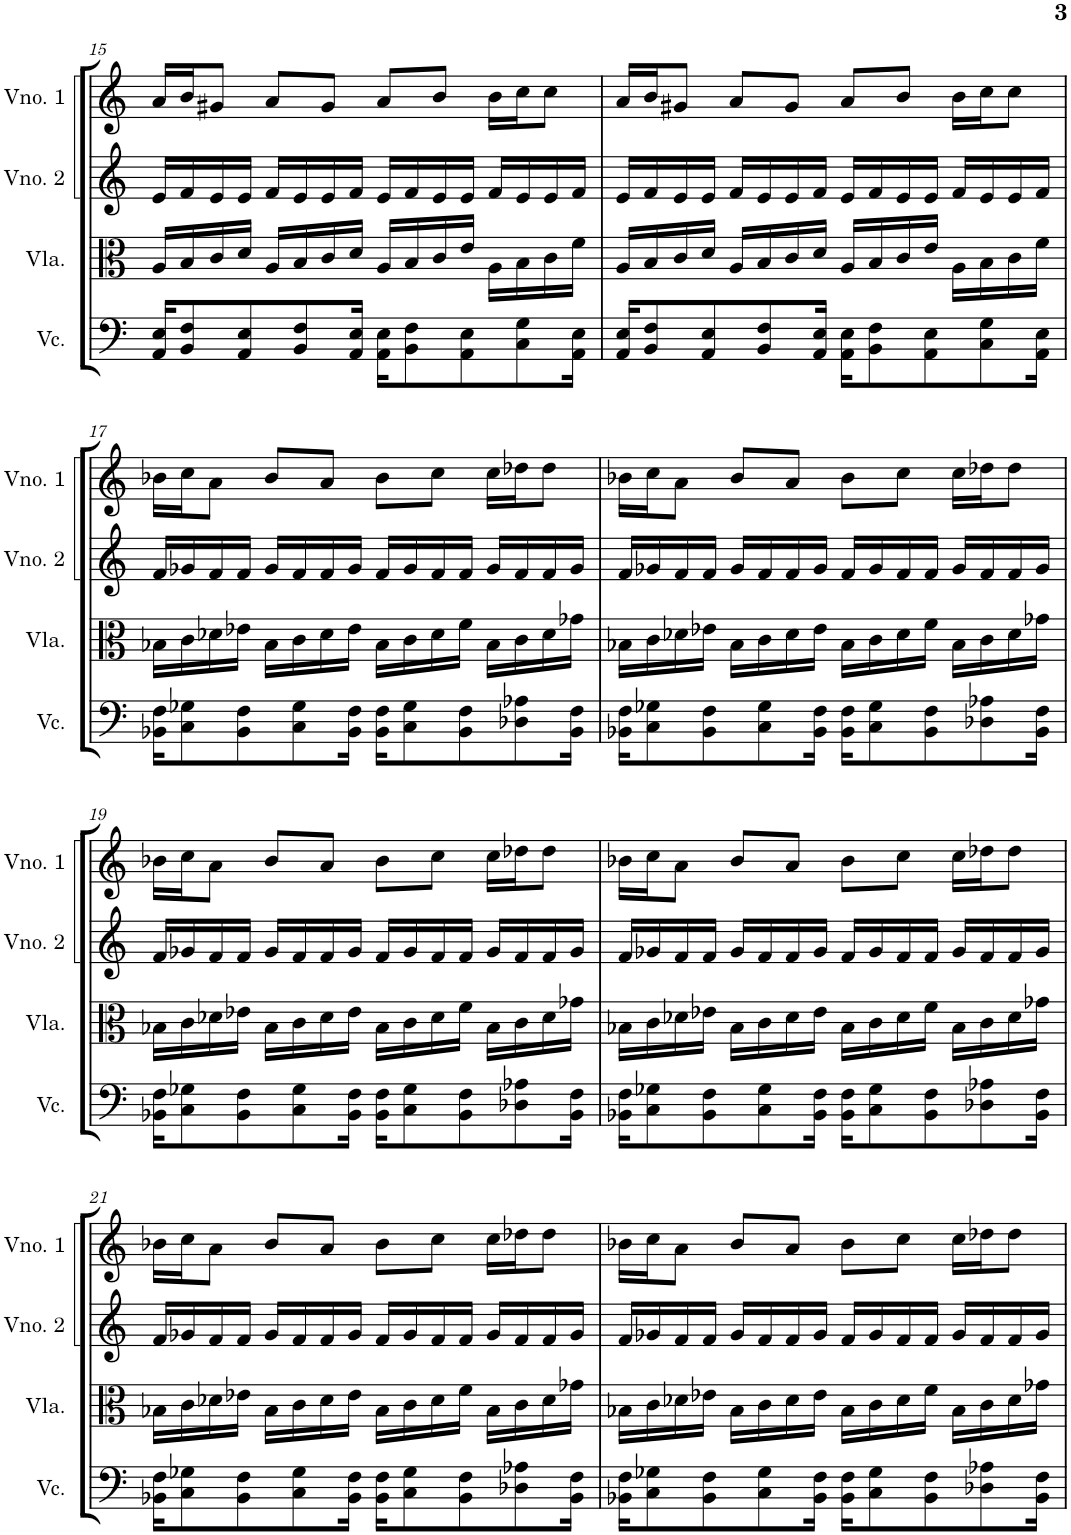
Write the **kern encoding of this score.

**kern	**kern	**kern	**kern
*part4	*part3	*part2	*part1
*staff4	*staff3	*staff2	*staff1
*I"Violoncelo	*I"Viola	*I"Violino 2	*I"Violino 1
*I'Vc.	*I'Vla.	*I'Vno. 2	*I'Vno. 1
!!LO:PB:g=z
*clefF4	*clefC3	*clefG2	*clefG2
*k[]	*k[]	*k[]	*k[]
*M4/4	*M4/4	*M4/4	*M4/4
=15	=15	=15	=15
16AA/ 16E/KL	16A/LL	16e/LL	16a/LL
8BB/ 8F/	16B/	16f/	16b/J
.	16c/	16e/	8g#X/J
8AA/ 8E/	16d/JJ	16e/JJ	.
.	16A/LL	16f/LL	8a/L
8BB/ 8F/	16B/	16e/	.
.	16c/	16e/	8g#/J
16AA/ 16E/Jk	16d/JJ	16f/JJ	.
16AA\ 16E\KL	16A/LL	16e/LL	8a/L
8BB\ 8F\	16B/	16f/	.
.	16c/	16e/	8b/J
8AA\ 8E\	16e/JJ	16e/JJ	.
.	16A\LL	16f/LL	16b\LL
8C\ 8G\	16B\	16e/	16cc\J
.	16c\	16e/	8cc\J
16AA\ 16E\Jk	16f\JJ	16f/JJ	.
=16	=16	=16	=16
16AA/ 16E/KL	16A/LL	16e/LL	16a/LL
8BB/ 8F/	16B/	16f/	16b/J
.	16c/	16e/	8g#X/J
8AA/ 8E/	16d/JJ	16e/JJ	.
.	16A/LL	16f/LL	8a/L
8BB/ 8F/	16B/	16e/	.
.	16c/	16e/	8g#/J
16AA/ 16E/Jk	16d/JJ	16f/JJ	.
16AA\ 16E\KL	16A/LL	16e/LL	8a/L
8BB\ 8F\	16B/	16f/	.
.	16c/	16e/	8b/J
8AA\ 8E\	16e/JJ	16e/JJ	.
.	16A\LL	16f/LL	16b\LL
8C\ 8G\	16B\	16e/	16cc\J
.	16c\	16e/	8cc\J
16AA\ 16E\Jk	16f\JJ	16f/JJ	.
!!LO:LB:g=z
=17	=17	=17	=17
16BB-X\ 16F\KL	16B-X\LL	16f/LL	16b-X\LL
8C\ 8G-X\	16c\	16g-X/	16cc\J
.	16d-X\	16f/	8a\J
8BB-\ 8F\	16e-X\JJ	16f/JJ	.
.	16B-\LL	16g-/LL	8b-/L
8C\ 8G-\	16c\	16f/	.
.	16d-\	16f/	8a/J
16BB-\ 16F\Jk	16e-\JJ	16g-/JJ	.
16BB-\ 16F\KL	16B-\LL	16f/LL	8b-\L
8C\ 8G-\	16c\	16g-/	.
.	16d-\	16f/	8cc\J
8BB-\ 8F\	16f\JJ	16f/JJ	.
.	16B-\LL	16g-/LL	16cc\LL
8D-X\ 8A-X\	16c\	16f/	16dd-X\J
.	16d-\	16f/	8dd-\J
16BB-\ 16F\Jk	16g-X\JJ	16g-/JJ	.
=18	=18	=18	=18
16BB-X\ 16F\KL	16B-X\LL	16f/LL	16b-X\LL
8C\ 8G-X\	16c\	16g-X/	16cc\J
.	16d-X\	16f/	8a\J
8BB-\ 8F\	16e-X\JJ	16f/JJ	.
.	16B-\LL	16g-/LL	8b-/L
8C\ 8G-\	16c\	16f/	.
.	16d-\	16f/	8a/J
16BB-\ 16F\Jk	16e-\JJ	16g-/JJ	.
16BB-\ 16F\KL	16B-\LL	16f/LL	8b-\L
8C\ 8G-\	16c\	16g-/	.
.	16d-\	16f/	8cc\J
8BB-\ 8F\	16f\JJ	16f/JJ	.
.	16B-\LL	16g-/LL	16cc\LL
8D-X\ 8A-X\	16c\	16f/	16dd-X\J
.	16d-\	16f/	8dd-\J
16BB-\ 16F\Jk	16g-X\JJ	16g-/JJ	.
!!LO:LB:g=z
=19	=19	=19	=19
16BB-X\ 16F\KL	16B-X\LL	16f/LL	16b-X\LL
8C\ 8G-X\	16c\	16g-X/	16cc\J
.	16d-X\	16f/	8a\J
8BB-\ 8F\	16e-X\JJ	16f/JJ	.
.	16B-\LL	16g-/LL	8b-/L
8C\ 8G-\	16c\	16f/	.
.	16d-\	16f/	8a/J
16BB-\ 16F\Jk	16e-\JJ	16g-/JJ	.
16BB-\ 16F\KL	16B-\LL	16f/LL	8b-\L
8C\ 8G-\	16c\	16g-/	.
.	16d-\	16f/	8cc\J
8BB-\ 8F\	16f\JJ	16f/JJ	.
.	16B-\LL	16g-/LL	16cc\LL
8D-X\ 8A-X\	16c\	16f/	16dd-X\J
.	16d-\	16f/	8dd-\J
16BB-\ 16F\Jk	16g-X\JJ	16g-/JJ	.
=20	=20	=20	=20
16BB-X\ 16F\KL	16B-X\LL	16f/LL	16b-X\LL
8C\ 8G-X\	16c\	16g-X/	16cc\J
.	16d-X\	16f/	8a\J
8BB-\ 8F\	16e-X\JJ	16f/JJ	.
.	16B-\LL	16g-/LL	8b-/L
8C\ 8G-\	16c\	16f/	.
.	16d-\	16f/	8a/J
16BB-\ 16F\Jk	16e-\JJ	16g-/JJ	.
16BB-\ 16F\KL	16B-\LL	16f/LL	8b-\L
8C\ 8G-\	16c\	16g-/	.
.	16d-\	16f/	8cc\J
8BB-\ 8F\	16f\JJ	16f/JJ	.
.	16B-\LL	16g-/LL	16cc\LL
8D-X\ 8A-X\	16c\	16f/	16dd-X\J
.	16d-\	16f/	8dd-\J
16BB-\ 16F\Jk	16g-X\JJ	16g-/JJ	.
!!LO:LB:g=z
=21	=21	=21	=21
16BB-X\ 16F\KL	16B-X\LL	16f/LL	16b-X\LL
8C\ 8G-X\	16c\	16g-X/	16cc\J
.	16d-X\	16f/	8a\J
8BB-\ 8F\	16e-X\JJ	16f/JJ	.
.	16B-\LL	16g-/LL	8b-/L
8C\ 8G-\	16c\	16f/	.
.	16d-\	16f/	8a/J
16BB-\ 16F\Jk	16e-\JJ	16g-/JJ	.
16BB-\ 16F\KL	16B-\LL	16f/LL	8b-\L
8C\ 8G-\	16c\	16g-/	.
.	16d-\	16f/	8cc\J
8BB-\ 8F\	16f\JJ	16f/JJ	.
.	16B-\LL	16g-/LL	16cc\LL
8D-X\ 8A-X\	16c\	16f/	16dd-X\J
.	16d-\	16f/	8dd-\J
16BB-\ 16F\Jk	16g-X\JJ	16g-/JJ	.
=22	=22	=22	=22
16BB-X\ 16F\KL	16B-X\LL	16f/LL	16b-X\LL
8C\ 8G-X\	16c\	16g-X/	16cc\J
.	16d-X\	16f/	8a\J
8BB-\ 8F\	16e-X\JJ	16f/JJ	.
.	16B-\LL	16g-/LL	8b-/L
8C\ 8G-\	16c\	16f/	.
.	16d-\	16f/	8a/J
16BB-\ 16F\Jk	16e-\JJ	16g-/JJ	.
16BB-\ 16F\KL	16B-\LL	16f/LL	8b-\L
8C\ 8G-\	16c\	16g-/	.
.	16d-\	16f/	8cc\J
8BB-\ 8F\	16f\JJ	16f/JJ	.
.	16B-\LL	16g-/LL	16cc\LL
8D-X\ 8A-X\	16c\	16f/	16dd-X\J
.	16d-\	16f/	8dd-\J
16BB-\ 16F\Jk	16g-X\JJ	16g-/JJ	.
=	=	=	=
*-	*-	*-	*-
